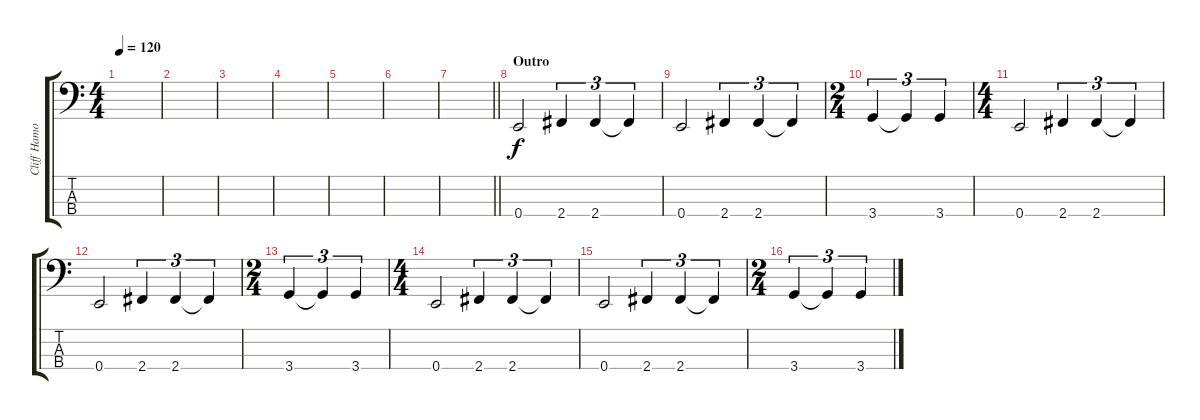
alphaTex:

\track ("Cliff Hamony" "Cliff Hamo") {instrument electricbassfinger}
\staff {score tabs}
\tuning (G2 D2 A1 E1) {hide}
\ts (4 4)
\tempo 120
\clef f4
\ks c
|
|
|
|
|
|
\barLineRight lightlight
|
\section ("" "Outro")
0.4.2 2.4.4{tu (3 2)} 2.4.4{tu (3 2)} 2.4{t}.4{tu (3 2)} |
0.4.2 2.4.4{tu (3 2)} 2.4.4{tu (3 2)} 2.4{t}.4{tu (3 2)} |
\ts (2 4)
3.4.4{tu (3 2)} 3.4{t}.4{tu (3 2)} 3.4.4{tu (3 2)} |
\ts (4 4)
0.4.2 2.4.4{tu (3 2)} 2.4.4{tu (3 2)} 2.4{t}.4{tu (3 2)} |
0.4.2 2.4.4{tu (3 2)} 2.4.4{tu (3 2)} 2.4{t}.4{tu (3 2)} |
\ts (2 4)
3.4.4{tu (3 2)} 3.4{t}.4{tu (3 2)} 3.4.4{tu (3 2)} |
\ts (4 4)
0.4.2 2.4.4{tu (3 2)} 2.4.4{tu (3 2)} 2.4{t}.4{tu (3 2)} |
0.4.2 2.4.4{tu (3 2)} 2.4.4{tu (3 2)} 2.4{t}.4{tu (3 2)} |
\ts (2 4)
3.4.4{tu (3 2)} 3.4{t}.4{tu (3 2)} 3.4.4{tu (3 2)}
